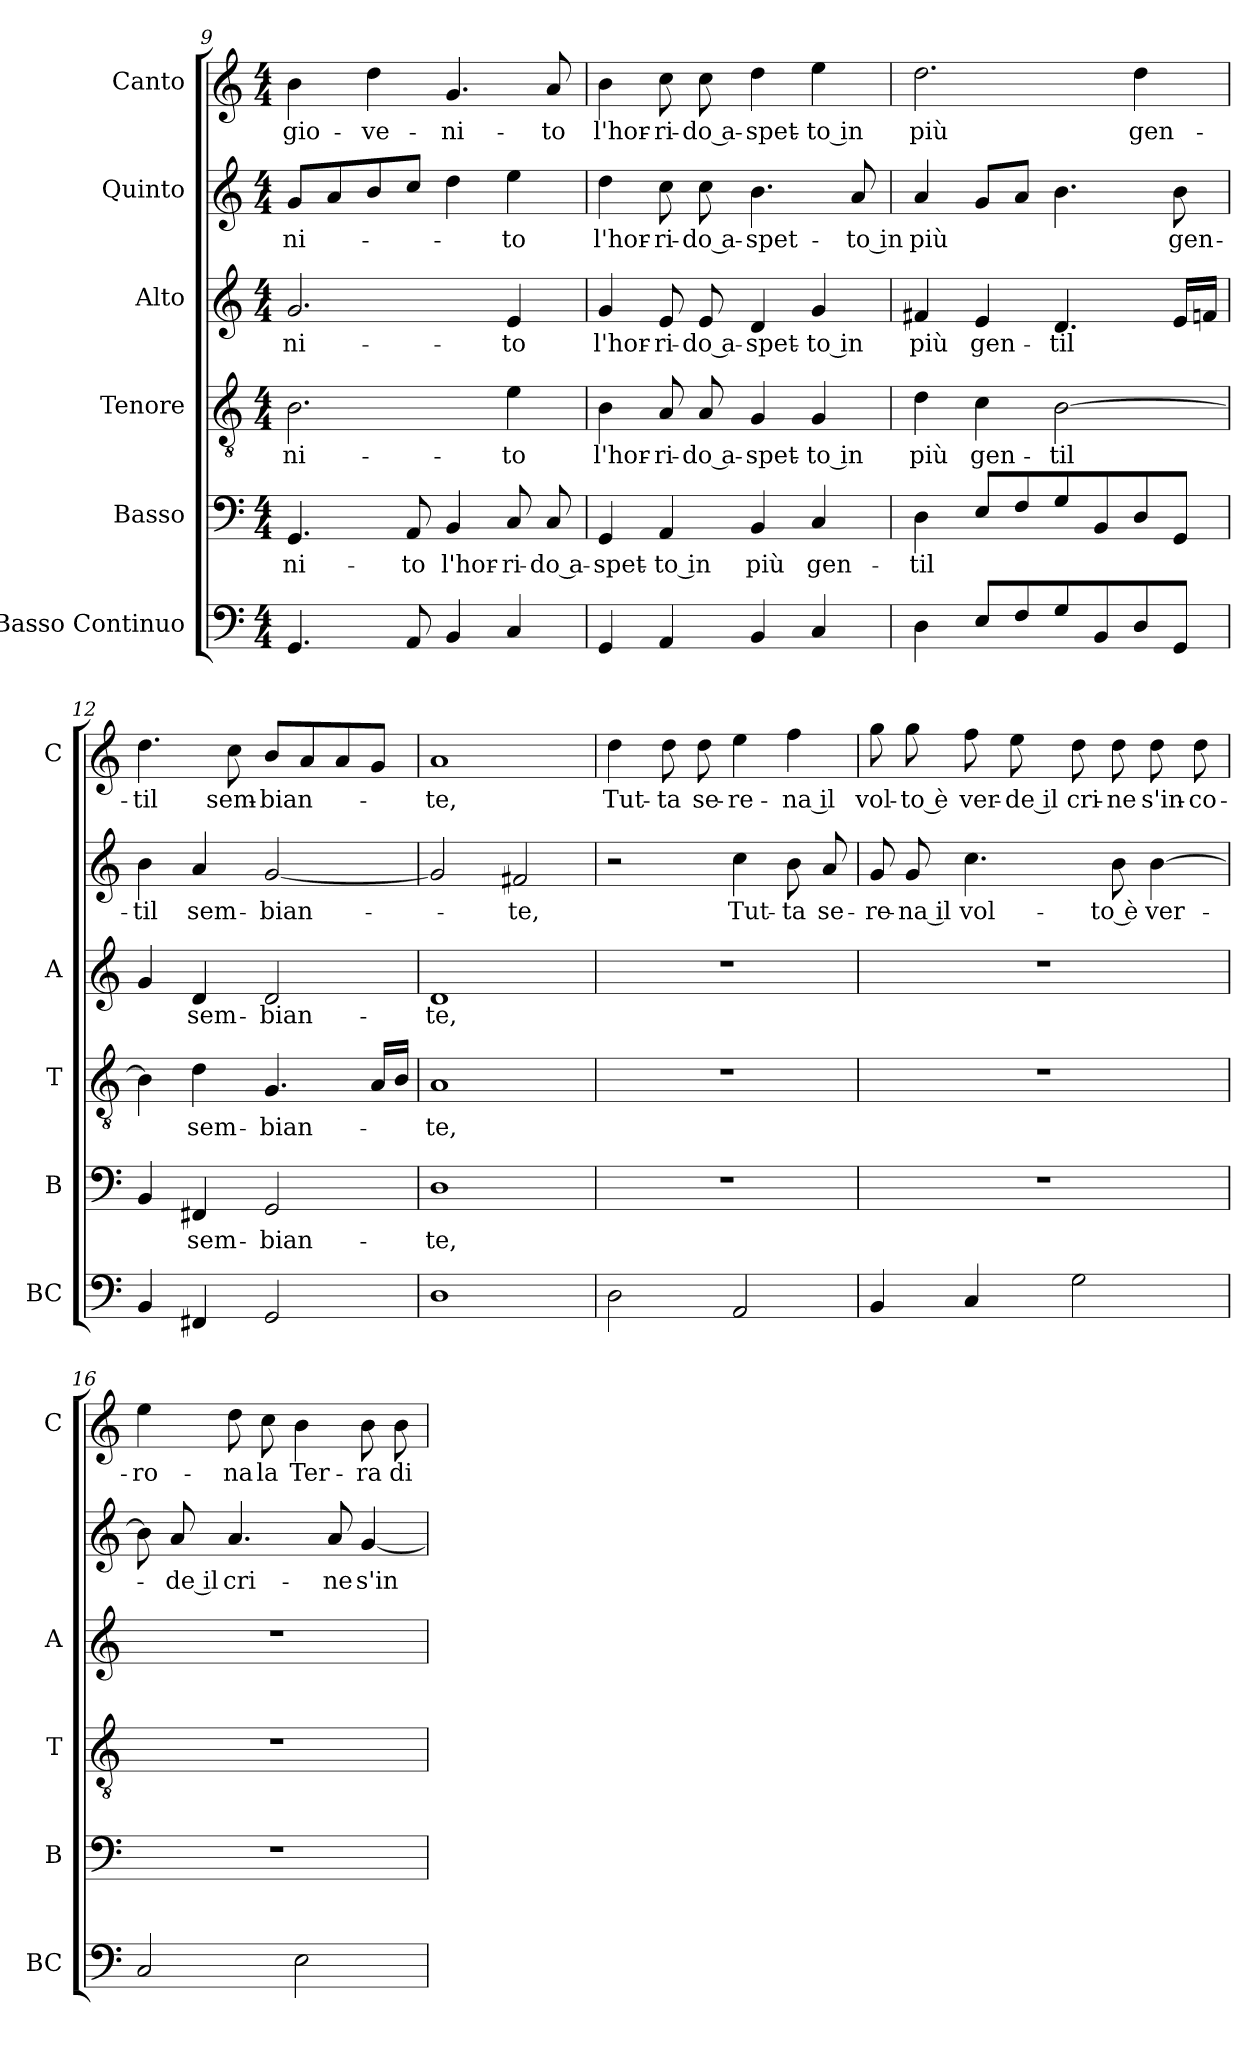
**kern	**kern	**text	**kern	**text	**kern	**text	**kern	**text	**kern	**text
*part6	*part5	*part5	*part4	*part4	*part3	*part3	*part2	*part2	*part1	*part1
*staff6	*staff5	*staff5	*staff4	*staff4	*staff3	*staff3	*staff2	*staff2	*staff1	*staff1
*I"Basso Continuo	*I"Basso	*	*I"Tenore	*	*I"Alto	*	*I"Quinto	*	*I"Canto	*
*I'BC	*I'B	*	*I'T	*	*I'A	*	*	*	*I'C	*
*clefF4	*clefF4	*	*clefGv2	*	*clefG2	*	*clefG2	*	*clefG2	*
*k[]	*k[]	*	*k[]	*	*k[]	*	*k[]	*	*k[]	*
*C:	*C:	*	*C:	*	*C:	*	*C:	*	*C:	*
*M4/4	*M4/4	*	*M4/4	*	*M4/4	*	*M4/4	*	*M4/4	*
=9	=9	=9	=9	=9	=9	=9	=9	=9	=9	=9
!	!	!LO:LY:b	!	!LO:LY:b	!	!LO:LY:b	!	!LO:LY:b	!	!LO:LY:b
4.GG/	4.GG/	-ni-	2.B\	-ni-	2.g/	-ni-	8g/L	-ni-	4b\	-gio-
.	.	.	.	.	.	.	8a/	.	.	.
!	!	!	!	!	!	!	!	!	!	!LO:LY:b
.	.	.	.	.	.	.	8b/	.	4dd\	-ve-
!	!	!LO:LY:b	!	!	!	!	!	!	!	!
8AA/	8AA/	-to	.	.	.	.	8cc/J	.	.	.
!	!	!LO:LY:b	!	!	!	!	!	!	!	!LO:LY:b
4BB/	4BB/	l'hor-	.	.	.	.	4dd\	.	4.g/	-ni-
!	!	!LO:LY:b	!	!LO:LY:b	!	!LO:LY:b	!	!LO:LY:b	!	!
4C/	8C/	-ri-	4e\	-to	4e/	-to	4ee\	-to	.	.
!	!	!LO:LY:b	!	!	!	!	!	!	!	!LO:LY:b
.	8C/	-do a-	.	.	.	.	.	.	8a/	-to
=10	=10	=10	=10	=10	=10	=10	=10	=10	=10	=10
!	!	!LO:LY:b	!	!LO:LY:b	!	!LO:LY:b	!	!LO:LY:b	!	!LO:LY:b
4GG/	4GG/	-spet-	4B\	l'hor-	4g/	l'hor-	4dd\	l'hor-	4b\	l'hor-
!	!	!LO:LY:b	!	!LO:LY:b	!	!LO:LY:b	!	!LO:LY:b	!	!LO:LY:b
4AA/	4AA/	-to in	8A/	-ri-	8e/	-ri-	8cc\	-ri-	8cc\	-ri-
!	!	!	!	!LO:LY:b	!	!LO:LY:b	!	!LO:LY:b	!	!LO:LY:b
.	.	.	8A/	-do a-	8e/	-do a-	8cc\	-do a-	8cc\	-do a-
!	!	!LO:LY:b	!	!LO:LY:b	!	!LO:LY:b	!	!LO:LY:b	!	!LO:LY:b
4BB/	4BB/	più	4G/	-spet-	4d/	-spet-	4.b\	-spet-	4dd\	-spet-
!	!	!LO:LY:b	!	!LO:LY:b	!	!LO:LY:b	!	!	!	!LO:LY:b
4C/	4C/	gen-	4G/	-to in	4g/	-to in	.	.	4ee\	-to in
!	!	!	!	!	!	!	!	!LO:LY:b	!	!
.	.	.	.	.	.	.	8a/	-to in	.	.
=11	=11	=11	=11	=11	=11	=11	=11	=11	=11	=11
!	!	!LO:LY:b	!	!LO:LY:b	!	!LO:LY:b	!	!LO:LY:b	!	!LO:LY:b
4D\	4D\	-til	4d\	più	4f#X/	più	4a/	più	2.dd\	più
!	!	!	!	!LO:LY:b	!	!LO:LY:b	!	!	!	!
8E/L	8E/L	.	4c\	gen-	4e/	gen-	8g/L	.	.	.
8F/	8F/	.	.	.	.	.	8a/J	.	.	.
!	!	!	!	!LO:LY:b	!	!LO:LY:b	!	!	!	!
8G/	8G/	.	[2B\	-til	4.d/	-til	4.b\	.	.	.
8BB/	8BB/	.	.	.	.	.	.	.	.	.
!	!	!	!	!	!	!	!	!	!	!LO:LY:b
8D/	8D/	.	.	.	.	.	.	.	4dd\	gen-
!	!	!	!	!	!	!	!	!LO:LY:b	!	!
8GG/J	8GG/J	.	.	.	16e/LL	.	8b\	gen-	.	.
.	.	.	.	.	16fn/JJ	.	.	.	.	.
=12	=12	=12	=12	=12	=12	=12	=12	=12	=12	=12
!	!	!	!	!	!	!	!	!LO:LY:b	!	!LO:LY:b
4BB/	4BB/	.	4B\]	.	4g/	.	4b\	-til	4.dd\	-til
!	!	!LO:LY:b	!	!LO:LY:b	!	!LO:LY:b	!	!LO:LY:b	!	!
4FF#X/	4FF#X/	sem-	4d\	sem-	4d/	sem-	4a/	sem-	.	.
!	!	!	!	!	!	!	!	!	!	!LO:LY:b
.	.	.	.	.	.	.	.	.	8cc\	sem-
!	!	!LO:LY:b	!	!LO:LY:b	!	!LO:LY:b	!	!LO:LY:b	!	!LO:LY:b
2GG/	2GG/	-bian-	4.G/	-bian-	2d/	-bian-	[2g/	-bian-	8b/L	-bian-
.	.	.	.	.	.	.	.	.	8a/	.
.	.	.	.	.	.	.	.	.	8a/	.
.	.	.	16A/LL	.	.	.	.	.	8g/J	.
.	.	.	16B/JJ	.	.	.	.	.	.	.
=13	=13	=13	=13	=13	=13	=13	=13	=13	=13	=13
!	!	!LO:LY:b	!	!LO:LY:b	!	!LO:LY:b	!	!	!	!LO:LY:b
1D	1D	-te,	1A	-te,	1d	-te,	2g/]	.	1a	-te,
!	!	!	!	!	!	!	!	!LO:LY:b	!	!
.	.	.	.	.	.	.	2f#X/	-te,	.	.
=14	=14	=14	=14	=14	=14	=14	=14	=14	=14	=14
!	!	!	!	!	!	!	!	!	!	!LO:LY:b
2D\	1r	.	1r	.	1r	.	2r	.	4dd\	Tut-
!	!	!	!	!	!	!	!	!	!	!LO:LY:b
.	.	.	.	.	.	.	.	.	8dd\	-ta
!	!	!	!	!	!	!	!	!	!	!LO:LY:b
.	.	.	.	.	.	.	.	.	8dd\	se-
!	!	!	!	!	!	!	!	!LO:LY:b	!	!LO:LY:b
2AA/	.	.	.	.	.	.	4cc\	Tut-	4ee\	-re-
!	!	!	!	!	!	!	!	!LO:LY:b	!	!LO:LY:b
.	.	.	.	.	.	.	8b\	-ta	4ff\	-na il
!	!	!	!	!	!	!	!	!LO:LY:b	!	!
.	.	.	.	.	.	.	8a/	se-	.	.
!!LO:PB:g=z
=15	=15	=15	=15	=15	=15	=15	=15	=15	=15	=15
!	!	!	!	!	!	!	!	!LO:LY:b	!	!LO:LY:b
4BB/	1r	.	1r	.	1r	.	8g/	-re-	8gg\	vol-
!	!	!	!	!	!	!	!	!LO:LY:b	!	!LO:LY:b
.	.	.	.	.	.	.	8g/	-na il	8gg\	-to è
!	!	!	!	!	!	!	!	!LO:LY:b	!	!LO:LY:b
4C/	.	.	.	.	.	.	4.cc\	vol-	8ff\	ver-
!	!	!	!	!	!	!	!	!	!	!LO:LY:b
.	.	.	.	.	.	.	.	.	8ee\	-de il
!	!	!	!	!	!	!	!	!	!	!LO:LY:b
2G\	.	.	.	.	.	.	.	.	8dd\	cri-
!	!	!	!	!	!	!	!	!LO:LY:b	!	!LO:LY:b
.	.	.	.	.	.	.	8b\	-to è	8dd\	-ne
!	!	!	!	!	!	!	!	!LO:LY:b	!	!LO:LY:b
.	.	.	.	.	.	.	[4b\	ver-	8dd\	s'in-
!	!	!	!	!	!	!	!	!	!	!LO:LY:b
.	.	.	.	.	.	.	.	.	8dd\	-co-
=16	=16	=16	=16	=16	=16	=16	=16	=16	=16	=16
!	!	!	!	!	!	!	!	!	!	!LO:LY:b
2C/	1r	.	1r	.	1r	.	8b\]	.	4ee\	-ro-
!	!	!	!	!	!	!	!	!LO:LY:b	!	!
.	.	.	.	.	.	.	8a/	-de il	.	.
!	!	!	!	!	!	!	!	!LO:LY:b	!	!LO:LY:b
.	.	.	.	.	.	.	4.a/	cri-	8dd\	-na
!	!	!	!	!	!	!	!	!	!	!LO:LY:b
.	.	.	.	.	.	.	.	.	8cc\	la
!	!	!	!	!	!	!	!	!	!	!LO:LY:b
2E\	.	.	.	.	.	.	.	.	4b\	Ter-
!	!	!	!	!	!	!	!	!LO:LY:b	!	!
.	.	.	.	.	.	.	8a/	-ne	.	.
!	!	!	!	!	!	!	!	!LO:LY:b	!	!LO:LY:b
.	.	.	.	.	.	.	[4g/	s'in-	8b\	-ra
!	!	!	!	!	!	!	!	!	!	!LO:LY:b
.	.	.	.	.	.	.	.	.	8b\	di
=	=	=	=	=	=	=	=	=	=	=
*-	*-	*-	*-	*-	*-	*-	*-	*-	*-	*-
